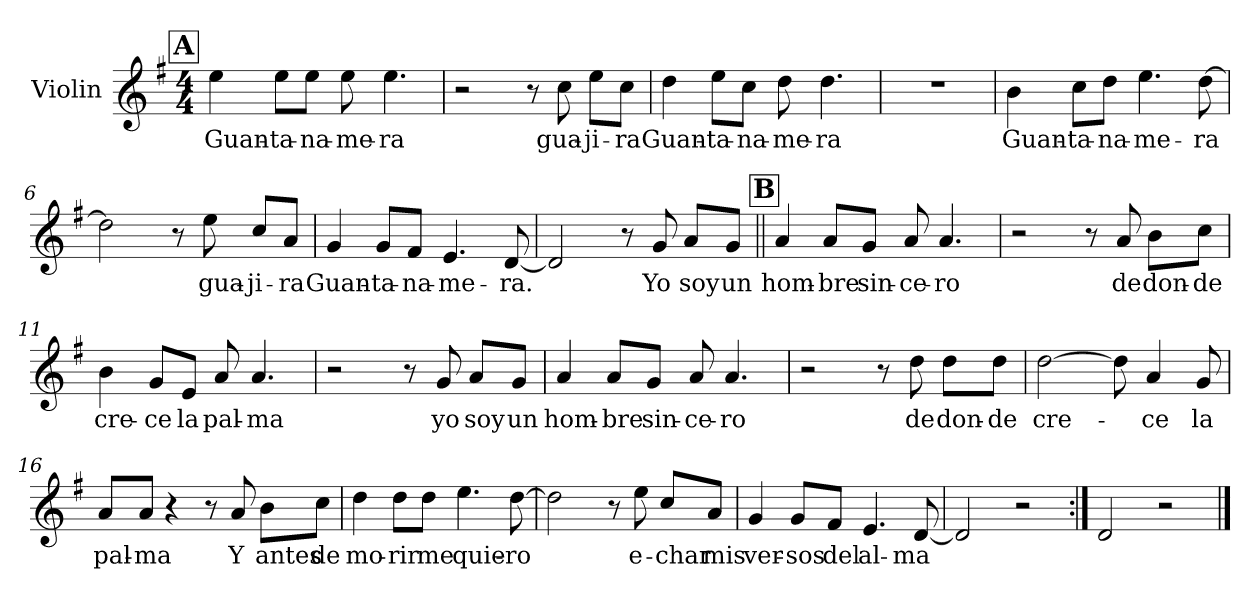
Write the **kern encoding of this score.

**kern	**text
*part1	*part1
*staff1	*staff1
*I"Violin	*
*I'Vln	*
*clefG2	*
*k[f#]	*
*G:	*
*M4/4	*
!!LO:REH:place=s1:a:t=A
=1	=1
4ee\	Guan-
8ee\L	-ta-
8ee\J	-na-
8ee\	-me-
4.ee\	-ra
=2	=2
2r	.
8r	.
8cc\	gua-
8ee\L	-ji-
8cc\J	-ra
=3	=3
4dd\	Guan-
8ee\L	-ta-
8cc\J	-na-
8dd\	-me-
4.dd\	-ra
=4	=4
1r	.
!!LO:LB:g=z
=5	=5
4b\	Guan-
8cc\L	-ta-
8dd\J	-na-
4.ee\	-me-
[8dd\	ra
=6	=6
2dd\]	.
8r	.
8ee\	gua-
8cc\L	-ji-
8a/J	-ra
=7	=7
4g/	Guan-
8g/L	-ta-
8f#/J	-na-
4.e/	-me-
[8d/	-ra.
=8	=8
2d/]	.
8r	.
8g/	Yo
8a/L	soy
8g/J	un
!!LO:LB:g=z
!!LO:REH:place=s1:a:t=B
=9||	=9||
4a/	hom-
8a/L	-bre
8g/J	sin-
8a/	-ce-
4.a/	-ro
=10	=10
2r	.
8r	.
8a/	de
8b\L	don-
8cc\J	-de
=11	=11
4b\	cre-
8g/L	-ce
8e/J	la
8a/	pal-
4.a/	-ma
=12	=12
2r	.
8r	.
8g/	yo
8a/L	soy
8g/J	un
!!LO:LB:g=z
=13	=13
4a/	hom-
8a/L	-bre
8g/J	sin-
8a/	-ce-
4.a/	-ro
=14	=14
2r	.
8r	.
8dd\	de
8dd\L	don-
8dd\J	-de
=15	=15
[2dd\	cre-
8dd\]	.
4a/	-ce
8g/	la
=16	=16
8a/L	pal-
8a/J	-ma
4r	.
8r	.
8a/	Y
8b\L	-antes
8cc\J	de
!!LO:LB:g=z
=17	=17
4dd\	mo-
8dd\L	-rir
8dd\J	me
4.ee\	quie-
[8dd\	-ro
=18	=18
2dd\]	.
8r	.
8ee\	e-
8cc\L	-char
8a/J	mis
=19	=19
4g/	ver-
8g/L	-sos
8f#/J	del
4.e/	al-
[8d/	-ma
=20	=20
2d/]	.
2r	.
!!LO:LB:g=z
=21:|!	=21:|!
2d/	.
2r	.
==	==
*-	*-
